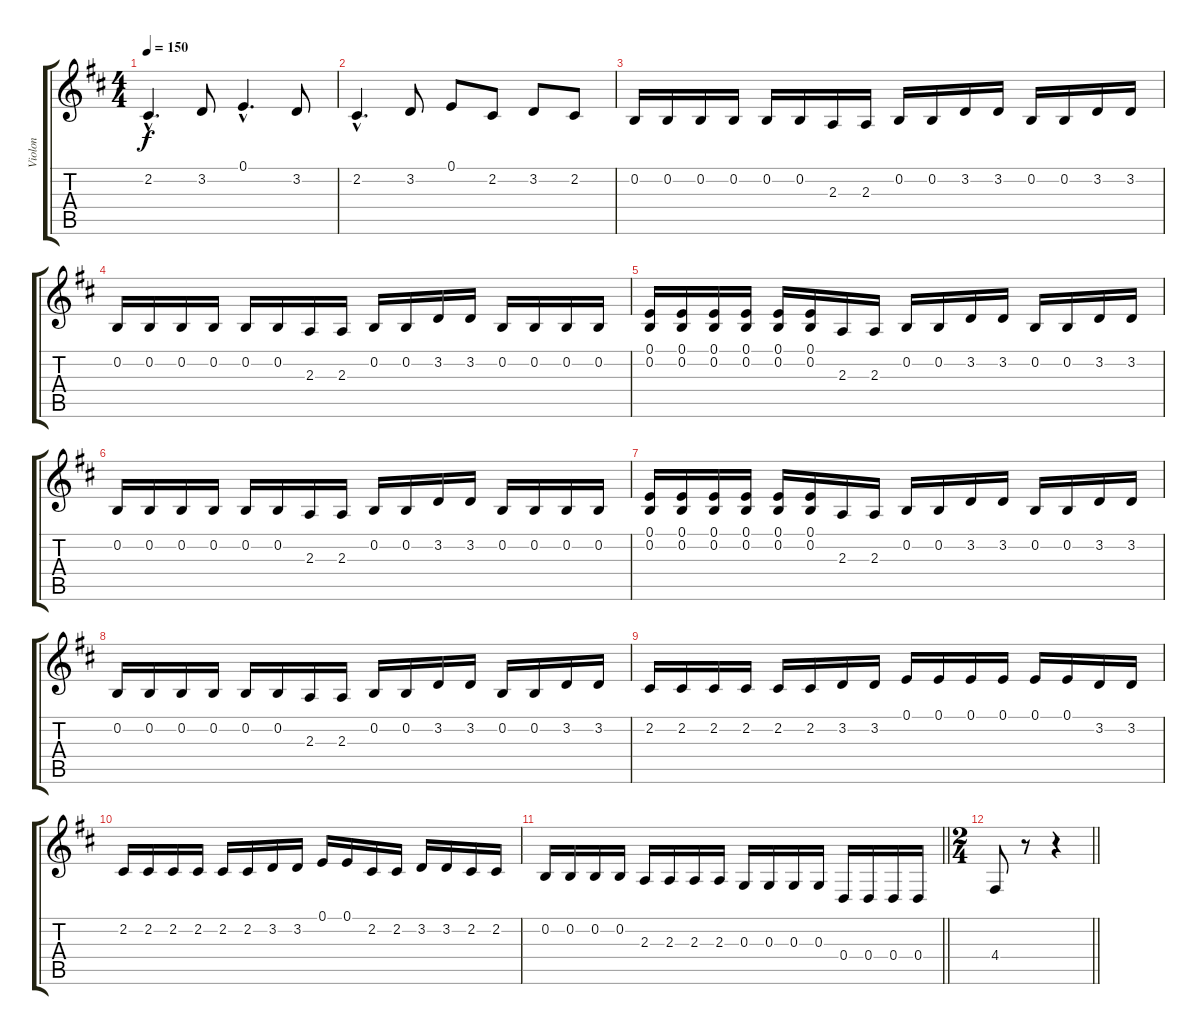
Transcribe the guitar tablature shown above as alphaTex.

\track ("Violon" "Violon") {instrument violin}
\staff {score tabs}
\tuning (E4 B3 G3 D3 A2 E2) {hide}
\ts (4 4)
\tempo 150
\clef g2
\ks d
2.2{hac}.4{d dy f} 3.2.8 0.1{hac}.4{d} 3.2.8 |
2.2{hac}.4{d} 3.2.8 0.1.8 2.2.8 3.2.8 2.2.8 |
0.2.16 0.2.16 0.2.16 0.2.16 0.2.16 0.2.16 2.3.16 2.3.16 0.2.16 0.2.16 3.2.16 3.2.16 0.2.16 0.2.16 3.2.16 3.2.16 |
0.2.16 0.2.16 0.2.16 0.2.16 0.2.16 0.2.16 2.3.16 2.3.16 0.2.16 0.2.16 3.2.16 3.2.16 0.2.16 0.2.16 0.2.16 0.2.16 |
(0.1 0.2).16 (0.1 0.2).16 (0.1 0.2).16 (0.1 0.2).16 (0.1 0.2).16 (0.1 0.2).16 2.3.16 2.3.16 0.2.16 0.2.16 3.2.16 3.2.16 0.2.16 0.2.16 3.2.16 3.2.16 |
0.2.16 0.2.16 0.2.16 0.2.16 0.2.16 0.2.16 2.3.16 2.3.16 0.2.16 0.2.16 3.2.16 3.2.16 0.2.16 0.2.16 0.2.16 0.2.16 |
(0.1 0.2).16 (0.1 0.2).16 (0.1 0.2).16 (0.1 0.2).16 (0.1 0.2).16 (0.1 0.2).16 2.3.16 2.3.16 0.2.16 0.2.16 3.2.16 3.2.16 0.2.16 0.2.16 3.2.16 3.2.16 |
0.2.16 0.2.16 0.2.16 0.2.16 0.2.16 0.2.16 2.3.16 2.3.16 0.2.16 0.2.16 3.2.16 3.2.16 0.2.16 0.2.16 3.2.16 3.2.16 |
2.2.16 2.2.16 2.2.16 2.2.16 2.2.16 2.2.16 3.2.16 3.2.16 0.1.16 0.1.16 0.1.16 0.1.16 0.1.16 0.1.16 3.2.16 3.2.16 |
2.2.16 2.2.16 2.2.16 2.2.16 2.2.16 2.2.16 3.2.16 3.2.16 0.1.16 0.1.16 2.2.16 2.2.16 3.2.16 3.2.16 2.2.16 2.2.16 |
\barLineRight lightlight
0.2.16 0.2.16 0.2.16 0.2.16 2.3.16 2.3.16 2.3.16 2.3.16 0.3.16 0.3.16 0.3.16 0.3.16 0.4.16 0.4.16 0.4.16 0.4.16 |
\ts (2 4)
\barLineRight lightlight
4.4.8 r.8 r.4
